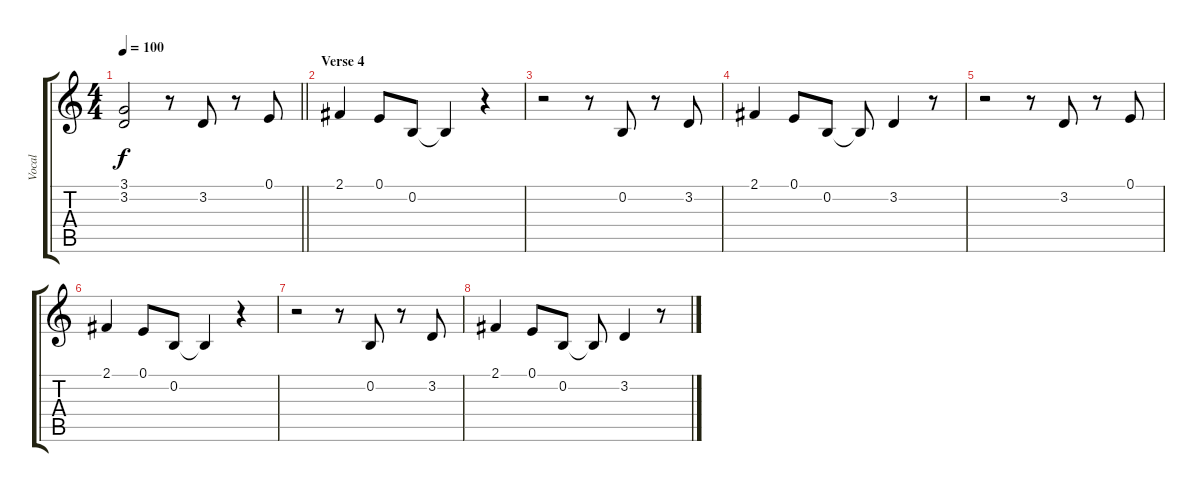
\track ("Vocal" "Vocal") {instrument acousticgrandpiano}
\staff {score tabs}
\tuning (E4 B3 G3 D3 A2 E2) {hide}
\ts (4 4)
\tempo 100
\clef g2
\barLineRight lightlight
\ks c
(3.1{t} 3.2{t}).2{dy f} r.8 3.2.8 r.8 0.1.8 |
\section ("" "Verse 4")
2.1.4 0.1.8 0.2.8 0.2{t}.4 r.4 |
r.2 r.8 0.2.8 r.8 3.2.8 |
2.1.4 0.1.8 0.2.8 0.2{t}.8 3.2.4 r.8 |
r.2 r.8 3.2.8 r.8 0.1.8 |
2.1.4 0.1.8 0.2.8 0.2{t}.4 r.4 |
r.2 r.8 0.2.8 r.8 3.2.8 |
2.1.4 0.1.8 0.2.8 0.2{t}.8 3.2.4 r.8
